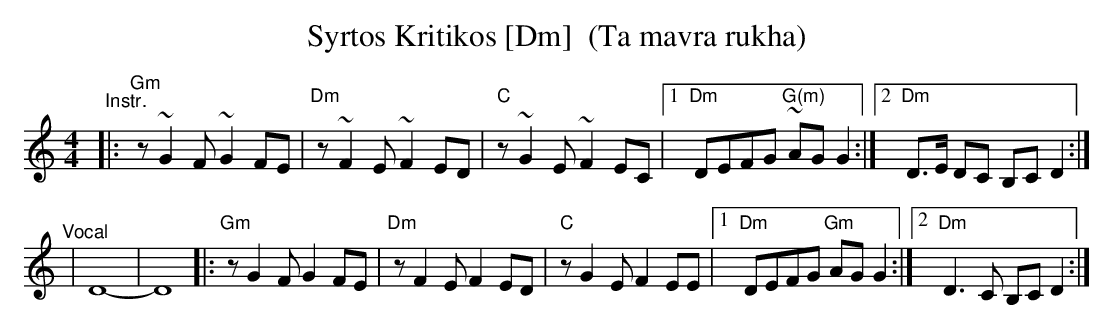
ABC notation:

X:1
T: Syrtos Kritikos [Dm]  (Ta mavra rukha)
L: 1/8
M: 4/4
K: Ddor
"^Instr."\
|: "Gm"z~G2F ~G2FE | "Dm"z~F2E ~F2ED | "C"z~G2E ~F2EC |1 "Dm"DEFG "G(m)"~AGG2 :|2 "Dm"D>E DC B,CD2 :|
"^Vocal"\
| D8- | D8 |: "Gm"zG2F G2FE | "Dm"zF2E F2ED | "C"zG2E F2EE |1 "Dm"DEFG "Gm"AGG2 :|2 "Dm"D3C B,CD2 :|
